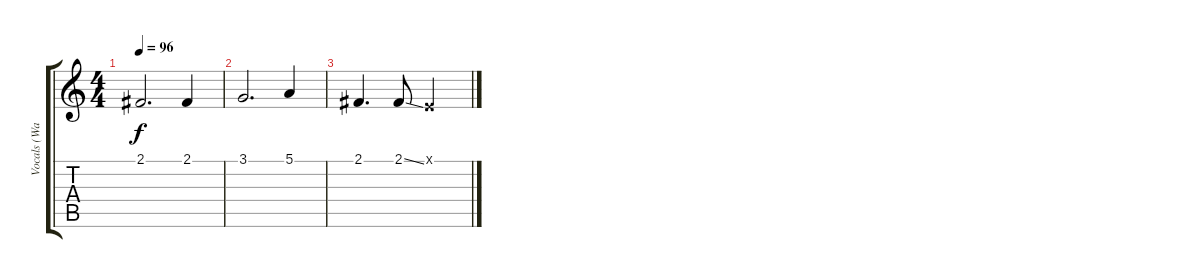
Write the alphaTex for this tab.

\track ("Vocals (Waters)" "Vocals (Wa") {instrument lead6voice}
\staff {score tabs}
\tuning (E4 B3 G3 D3 A2 E2) {hide}
\ts (4 4)
\tempo 96
\clef g2
\ks c
2.1.2{d dy f} 2.1.4 |
3.1.2{d} 5.1.4 |
2.1.4{d} 2.1{ss}.8 0.1{x}.2
